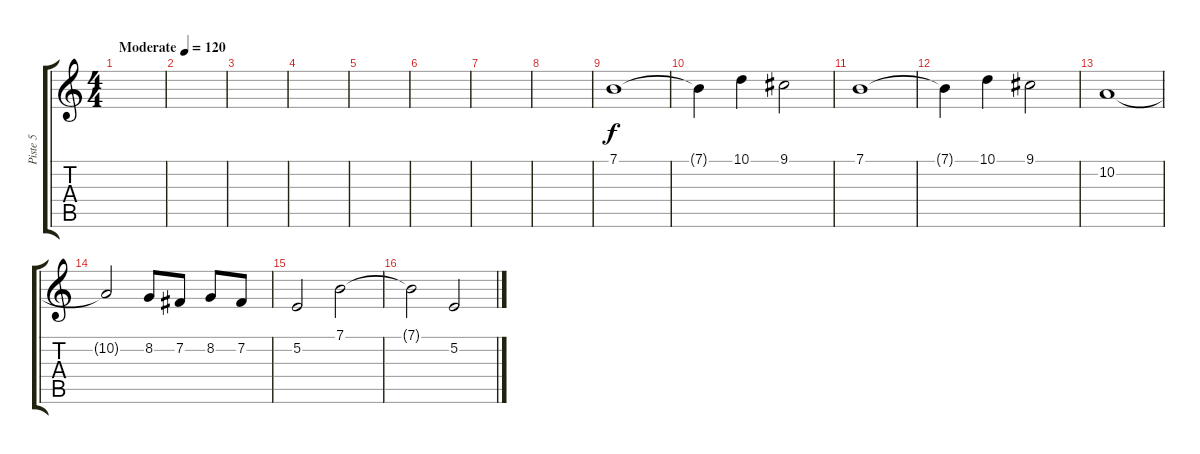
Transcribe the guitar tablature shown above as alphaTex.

\track ("Piste 5" "Piste 5") {instrument fx6goblins}
\staff {score tabs}
\tuning (E4 B3 G3 D3 A2 E2) {hide}
\ts (4 4)
\tempo (120 "Moderate")
\clef g2
\ks c
|
|
|
|
|
|
|
|
7.1.1 |
7.1{t}.4 10.1.4 9.1.2 |
7.1.1 |
7.1{t}.4 10.1.4 9.1.2 |
10.2.1 |
10.2{t}.2 8.2.8 7.2.8 8.2.8 7.2.8 |
5.2.2 7.1.2 |
7.1{t}.2 5.2.2
